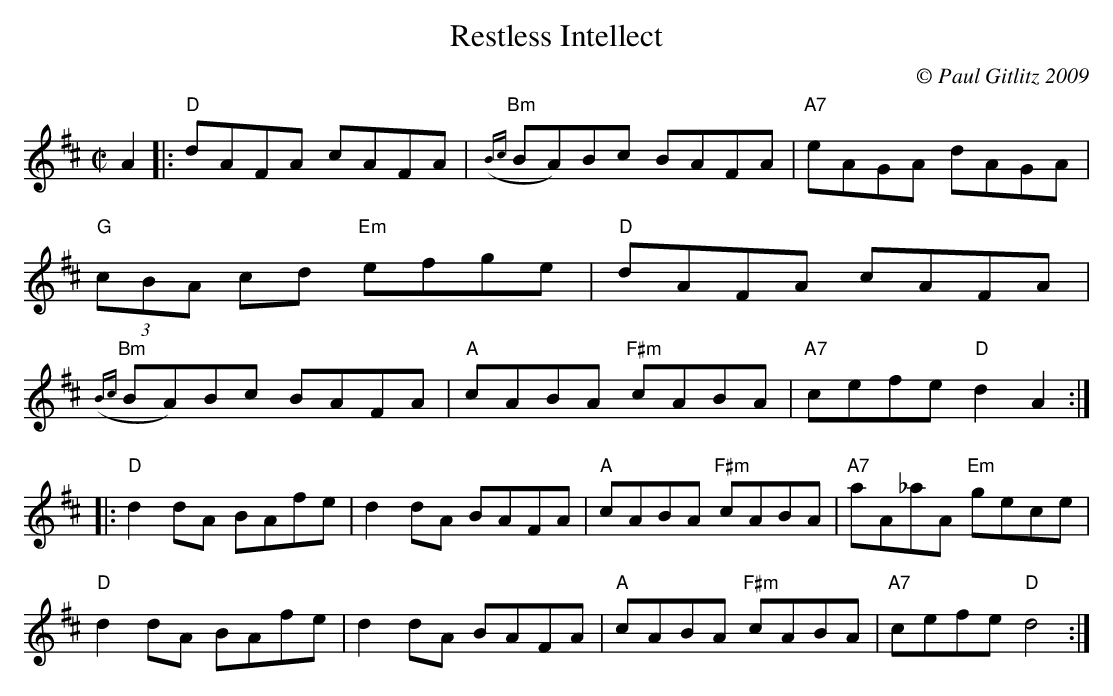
X:1
T:Restless Intellect
M:C|
C:© Paul Gitlitz 2009
K:D
A2|:"D"dAFA cAFA|("Bm"{Bc}BA)Bc BAFA|"A7"eAGA dAGA|"G"(3cBA cd "Em"efge|
"D"dAFA cAFA|("Bm"{Bc}BA)Bc BAFA|"A"cABA "F#m"cABA|"A7"cefe "D"d2A2:|!
|:"D"d2dA BAfe|d2dA BAFA|"A"cABA "F#m"cABA|"A7"aA_aA "Em"gece|!
"D"d2dA BAfe|d2dA BAFA|"A"cABA "F#m"cABA|"A7"cefe "D"d4:|]
